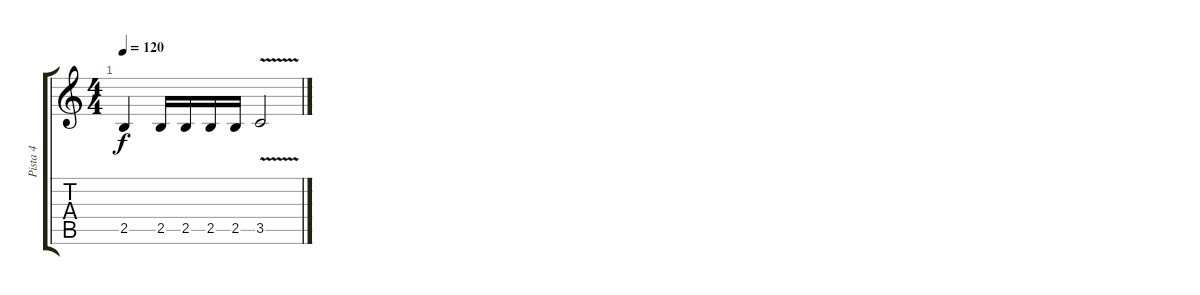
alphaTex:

\track ("Pista 4" "Pista 4") {instrument overdrivenguitar}
\staff {score tabs}
\tuning (E4 B3 G3 D3 A2 E2) {hide}
\ts (4 4)
\tempo 120
\clef g2
\ks c
2.5.4{dy f} 2.5.16 2.5.16 2.5.16 2.5.16 3.5{v}.2
